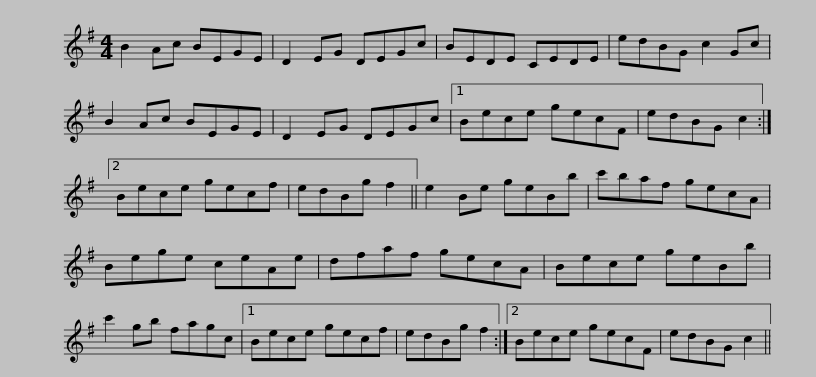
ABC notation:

X:1
L:1/8
M:4/4
I:linebreak $
K:Emin
V:1 treble
V:1
 B2 Ac BEGE | D2 EG DEGc | BEDE CEDE | edBG c2 Gc | B2 Ac BEGE | %5
 D2 EG DEGc |1$ Bece gecF | edBG c2 :|2 Bece gecf | edBg f2 || %10
 e2 Be geBb | c'baf gecA |$ Bege ceAe | dfaf gecA | Bece geBb | %15
 c'2 gb fagc |1 Bece gecf | edBg f2 :|2$ Bece gecF | edBG c2 || %20
